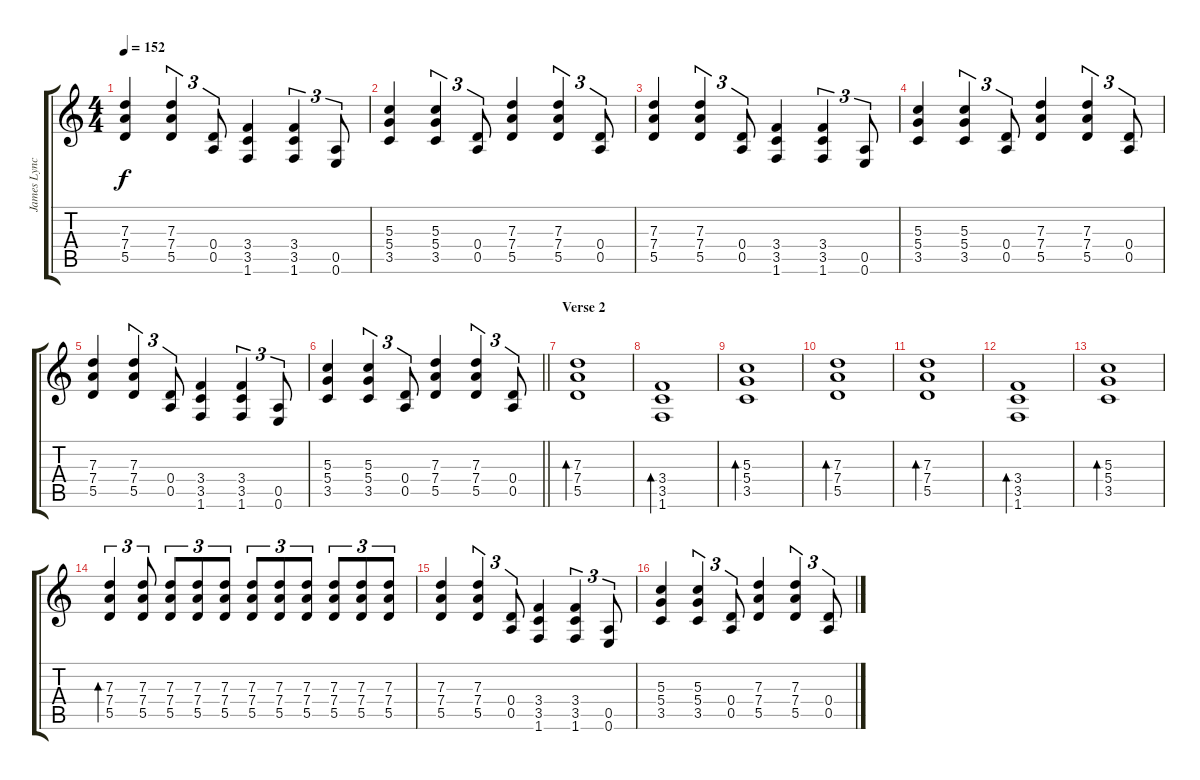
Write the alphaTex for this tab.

\track ("James Lynch (Guitar Right)" "James Lync") {instrument distortionguitar}
\staff {score tabs}
\tuning (E4 B3 G3 D3 A2 E2) {hide}
\ts (4 4)
\tempo 152
\clef g2
\ks c
(7.3 7.4 5.5).4{dy f} (7.3 7.4 5.5).4{tu (3 2)} (0.4 0.5).8{tu (3 2)} (3.4 3.5 1.6).4 (3.4 3.5 1.6).4{tu (3 2)} (0.5 0.6).8{tu (3 2)} |
(5.3 5.4 3.5).4 (5.3 5.4 3.5).4{tu (3 2)} (0.4 0.5).8{tu (3 2)} (7.3 7.4 5.5).4 (7.3 7.4 5.5).4{tu (3 2)} (0.4 0.5).8{tu (3 2)} |
(7.3 7.4 5.5).4 (7.3 7.4 5.5).4{tu (3 2)} (0.4 0.5).8{tu (3 2)} (3.4 3.5 1.6).4 (3.4 3.5 1.6).4{tu (3 2)} (0.5 0.6).8{tu (3 2)} |
(5.3 5.4 3.5).4 (5.3 5.4 3.5).4{tu (3 2)} (0.4 0.5).8{tu (3 2)} (7.3 7.4 5.5).4 (7.3 7.4 5.5).4{tu (3 2)} (0.4 0.5).8{tu (3 2)} |
(7.3 7.4 5.5).4 (7.3 7.4 5.5).4{tu (3 2)} (0.4 0.5).8{tu (3 2)} (3.4 3.5 1.6).4 (3.4 3.5 1.6).4{tu (3 2)} (0.5 0.6).8{tu (3 2)} |
\barLineRight lightlight
(5.3 5.4 3.5).4 (5.3 5.4 3.5).4{tu (3 2)} (0.4 0.5).8{tu (3 2)} (7.3 7.4 5.5).4 (7.3 7.4 5.5).4{tu (3 2)} (0.4 0.5).8{tu (3 2)} |
\section ("" "Verse 2")
(7.3 7.4 5.5).1{bd 60} |
(3.4 3.5 1.6).1{bd 60} |
(5.3 5.4 3.5).1{bd 60} |
(7.3 7.4 5.5).1{bd 60} |
(7.3 7.4 5.5).1{bd 60} |
(3.4 3.5 1.6).1{bd 60} |
(5.3 5.4 3.5).1{bd 60} |
(7.3 7.4 5.5).4{tu (3 2) bd 60} (7.3 7.4 5.5).8{tu (3 2)} (7.3 7.4 5.5).8{tu (3 2)} (7.3 7.4 5.5).8{tu (3 2)} (7.3 7.4 5.5).8{tu (3 2)} (7.3 7.4 5.5).8{tu (3 2)} (7.3 7.4 5.5).8{tu (3 2)} (7.3 7.4 5.5).8{tu (3 2)} (7.3 7.4 5.5).8{tu (3 2)} (7.3 7.4 5.5).8{tu (3 2)} (7.3 7.4 5.5).8{tu (3 2)} |
(7.3 7.4 5.5).4 (7.3 7.4 5.5).4{tu (3 2)} (0.4 0.5).8{tu (3 2)} (3.4 3.5 1.6).4 (3.4 3.5 1.6).4{tu (3 2)} (0.5 0.6).8{tu (3 2)} |
(5.3 5.4 3.5).4 (5.3 5.4 3.5).4{tu (3 2)} (0.4 0.5).8{tu (3 2)} (7.3 7.4 5.5).4 (7.3 7.4 5.5).4{tu (3 2)} (0.4 0.5).8{tu (3 2)}
